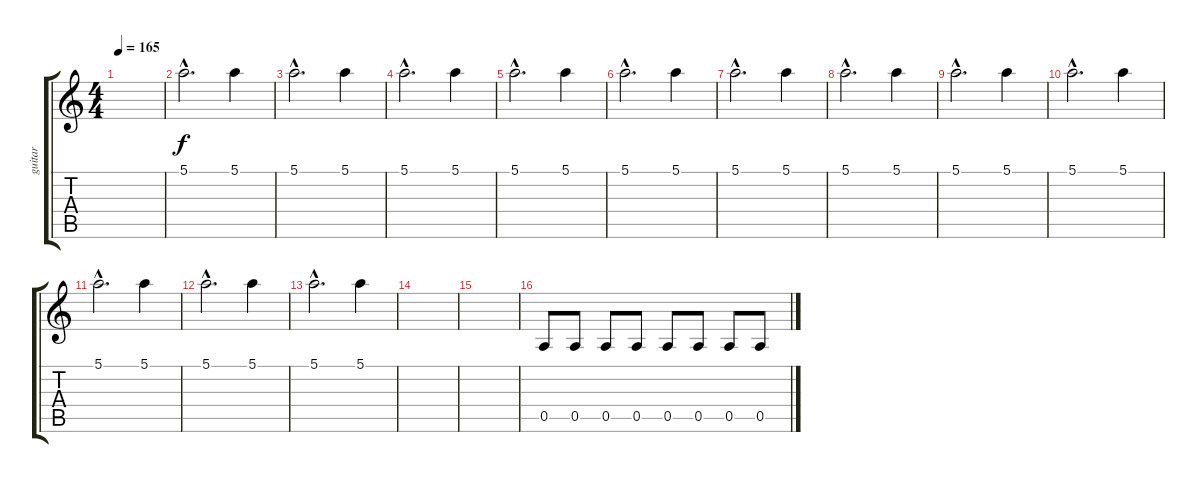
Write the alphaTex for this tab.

\track ("guitar" "guitar") {instrument overdrivenguitar}
\staff {score tabs}
\tuning (E4 B3 G3 D3 A2 E2) {hide}
\ts (4 4)
\tempo 165
\clef g2
\ks c
|
5.1{hac}.2{d} 5.1.4 |
5.1{hac}.2{d} 5.1.4 |
5.1{hac}.2{d} 5.1.4 |
5.1{hac}.2{d} 5.1.4 |
5.1{hac}.2{d} 5.1.4 |
5.1{hac}.2{d} 5.1.4 |
5.1{hac}.2{d} 5.1.4 |
5.1{hac}.2{d} 5.1.4 |
5.1{hac}.2{d} 5.1.4 |
5.1{hac}.2{d} 5.1.4 |
5.1{hac}.2{d} 5.1.4 |
5.1{hac}.2{d} 5.1.4 |
|
|
0.5.8 0.5.8 0.5.8 0.5.8 0.5.8 0.5.8 0.5.8 0.5.8
